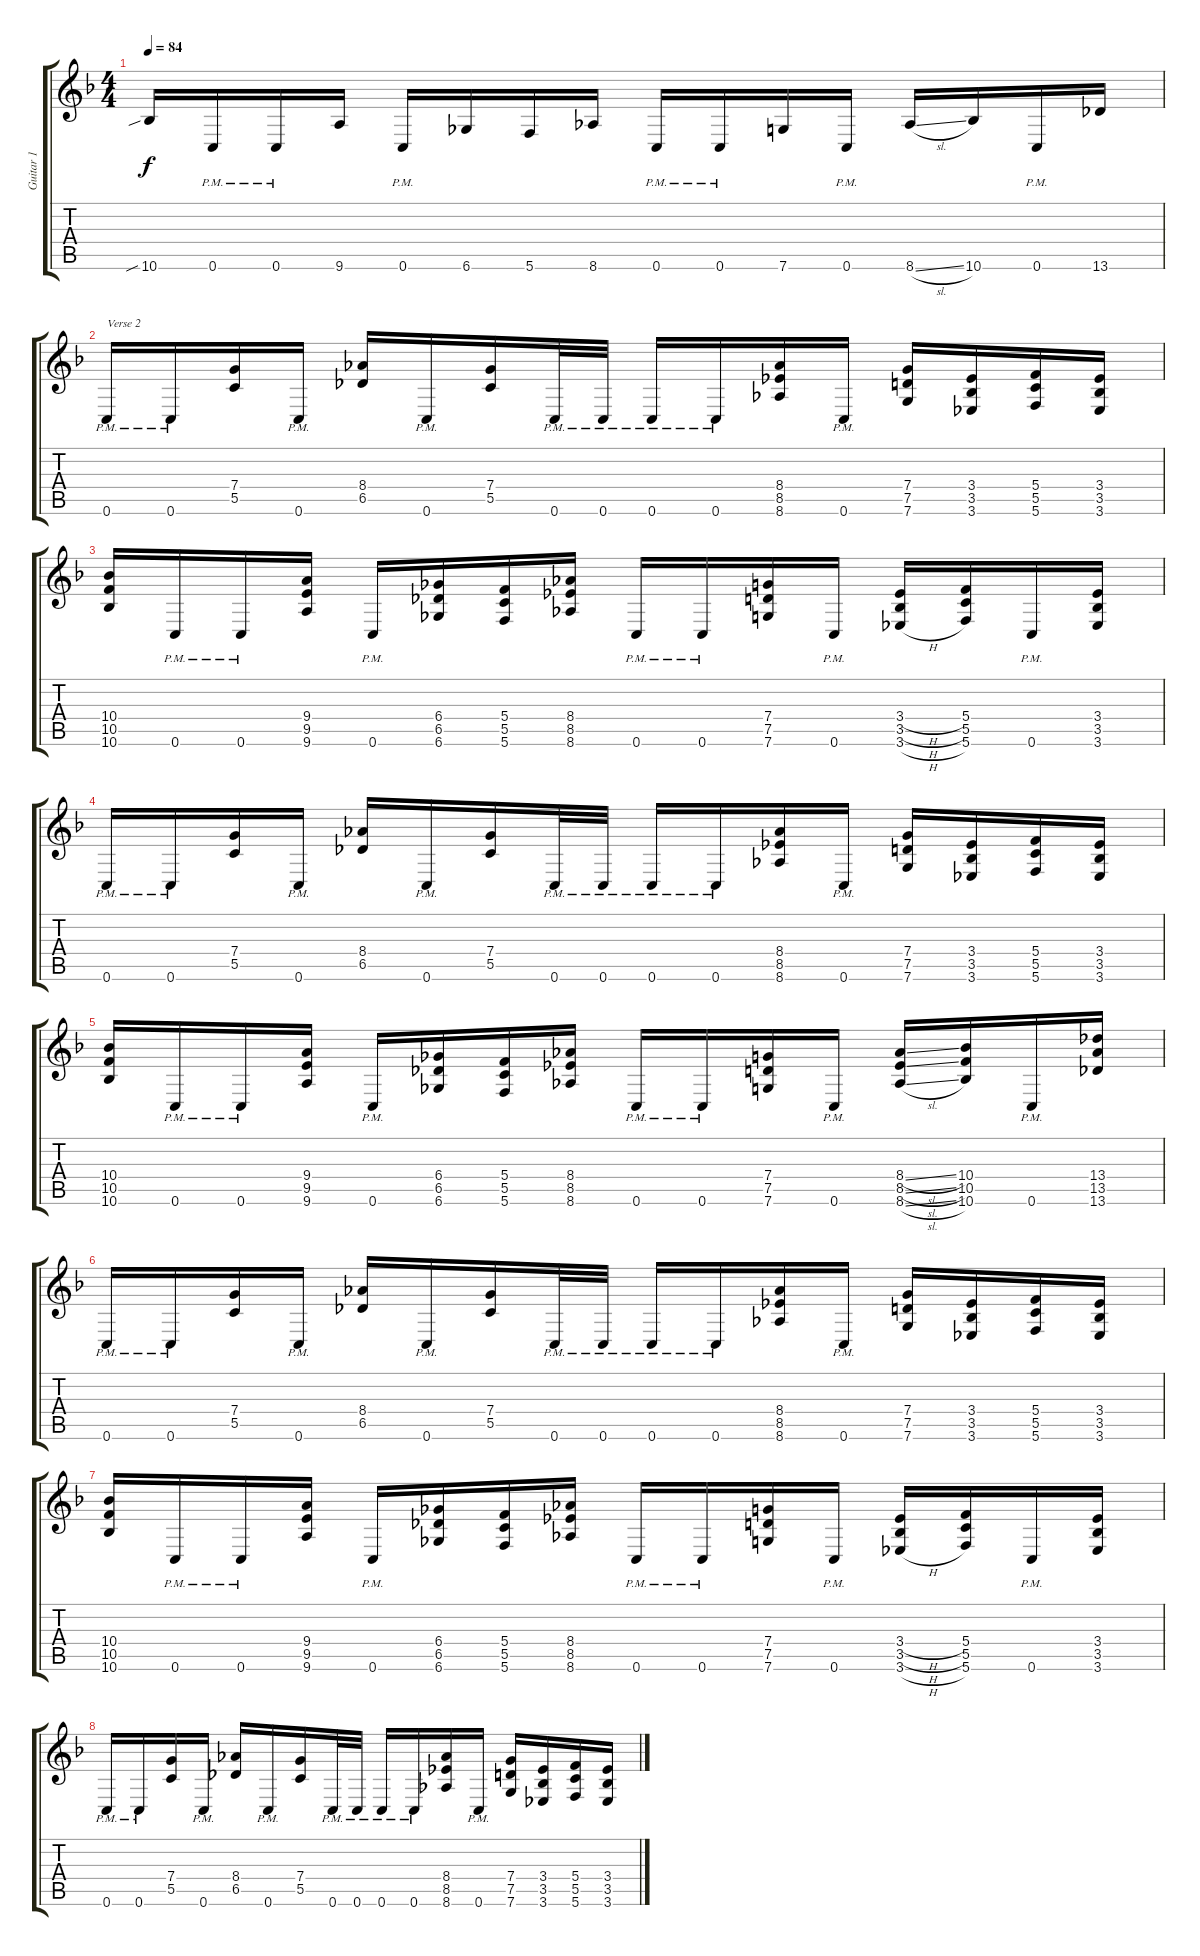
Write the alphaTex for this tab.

\track ("Guitar 1" "Guitar 1") {instrument distortionguitar}
\staff {score tabs}
\tuning (D4 A3 F3 C3 G2 C2) {hide}
\ts (4 4)
\tempo 84
\clef g2
\ks f
10.6{sib}.16{dy f} 0.6{pm}.16 0.6{pm}.16 9.6.16 0.6{pm}.16 6.6.16 5.6.16 8.6.16 0.6{pm}.16 0.6{pm}.16 7.6.16 0.6{pm}.16 8.6{sl}.16 10.6.16 0.6{pm}.16 13.6.16 |
0.6{pm}.16{txt "Verse 2"} 0.6{pm}.16 (7.4 5.5).16 0.6{pm}.16 (8.4 6.5).16 0.6{pm}.16 (7.4 5.5).16 0.6{pm}.32 0.6{pm}.32 0.6{pm}.16 0.6{pm}.16 (8.4 8.5 8.6).16 0.6{pm}.16 (7.4 7.5 7.6).16 (3.4 3.5 3.6).16 (5.4 5.5 5.6).16 (3.4 3.5 3.6).16 |
(10.4 10.5 10.6).16 0.6{pm}.16 0.6{pm}.16 (9.4 9.5 9.6).16 0.6{pm}.16 (6.4 6.5 6.6).16 (5.4 5.5 5.6).16 (8.4 8.5 8.6).16 0.6{pm}.16 0.6{pm}.16 (7.4 7.5 7.6).16 0.6{pm}.16 (3.4{h} 3.5{h} 3.6{h}).16 (5.4 5.5 5.6).16 0.6{pm}.16 (3.4 3.5 3.6).16 |
0.6{pm}.16 0.6{pm}.16 (7.4 5.5).16 0.6{pm}.16 (8.4 6.5).16 0.6{pm}.16 (7.4 5.5).16 0.6{pm}.32 0.6{pm}.32 0.6{pm}.16 0.6{pm}.16 (8.4 8.5 8.6).16 0.6{pm}.16 (7.4 7.5 7.6).16 (3.4 3.5 3.6).16 (5.4 5.5 5.6).16 (3.4 3.5 3.6).16 |
(10.4 10.5 10.6).16 0.6{pm}.16 0.6{pm}.16 (9.4 9.5 9.6).16 0.6{pm}.16 (6.4 6.5 6.6).16 (5.4 5.5 5.6).16 (8.4 8.5 8.6).16 0.6{pm}.16 0.6{pm}.16 (7.4 7.5 7.6).16 0.6{pm}.16 (8.4{sl} 8.5{sl} 8.6{sl}).16 (10.4 10.5 10.6).16 0.6{pm}.16 (13.4 13.5 13.6).16 |
0.6{pm}.16 0.6{pm}.16 (7.4 5.5).16 0.6{pm}.16 (8.4 6.5).16 0.6{pm}.16 (7.4 5.5).16 0.6{pm}.32 0.6{pm}.32 0.6{pm}.16 0.6{pm}.16 (8.4 8.5 8.6).16 0.6{pm}.16 (7.4 7.5 7.6).16 (3.4 3.5 3.6).16 (5.4 5.5 5.6).16 (3.4 3.5 3.6).16 |
(10.4 10.5 10.6).16 0.6{pm}.16 0.6{pm}.16 (9.4 9.5 9.6).16 0.6{pm}.16 (6.4 6.5 6.6).16 (5.4 5.5 5.6).16 (8.4 8.5 8.6).16 0.6{pm}.16 0.6{pm}.16 (7.4 7.5 7.6).16 0.6{pm}.16 (3.4{h} 3.5{h} 3.6{h}).16 (5.4 5.5 5.6).16 0.6{pm}.16 (3.4 3.5 3.6).16 |
0.6{pm}.16 0.6{pm}.16 (7.4 5.5).16 0.6{pm}.16 (8.4 6.5).16 0.6{pm}.16 (7.4 5.5).16 0.6{pm}.32 0.6{pm}.32 0.6{pm}.16 0.6{pm}.16 (8.4 8.5 8.6).16 0.6{pm}.16 (7.4 7.5 7.6).16 (3.4 3.5 3.6).16 (5.4 5.5 5.6).16 (3.4 3.5 3.6).16
